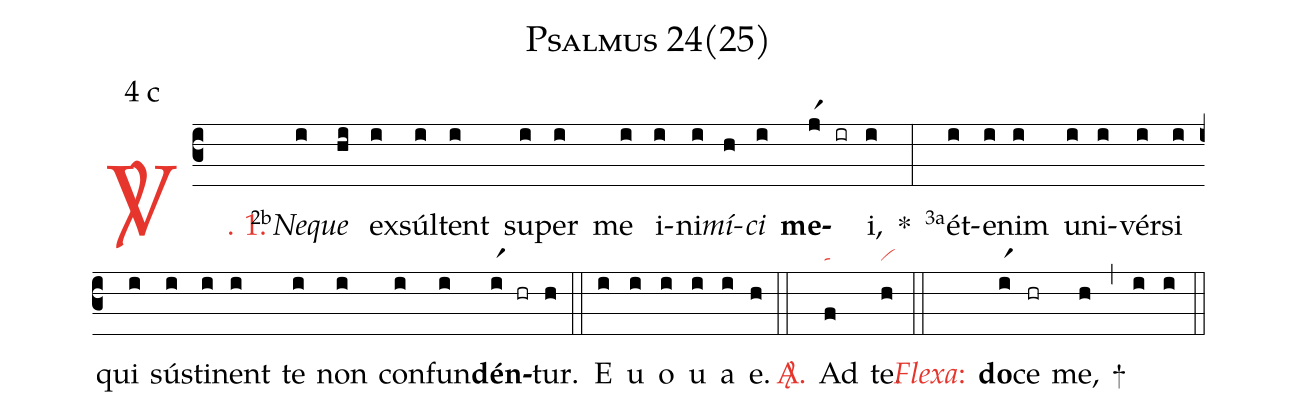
name: Psalmus 24(25);
mode: 4;
mode-differentia: c;
nabc-lines: 1;
%%
(c3)

<c><sp>V/</sp>. 1.</c>() <v>\VSup{2b}</v><i>Ne</i>(i)<i>que</i>(hi) ex(i)súl(i)tent(i) su(i)per(i) me(i) i(i)ni(i)<i>mí</i>(h)<i>ci</i>(i) <b>me</b>(jr1 ir)i,(i) *(:) <v>\VSup{3a}</v>ét(i)e(i)nim(i) u(i)ni(i)vér(i)si(i) qui(i) sús(i)ti(i)nent(i) te(i) non(i) con(i)fun(i)<b>dén</b>(ir1 hr)tur.(h) (::)

<eu>E(i) u(i) o(i) u(i) a(i) e.</eu>(h) (::)

<nlba><c><sp>A/</sp>.</c>() Ad</nlba>(f|ta) te.(h|vi) (::)

<nlba><c><i>Flexa</i>:</c>() <b>do</b></nlba>(ir1)ce(hr) me,(h) +(,) (i) (i) (::)
